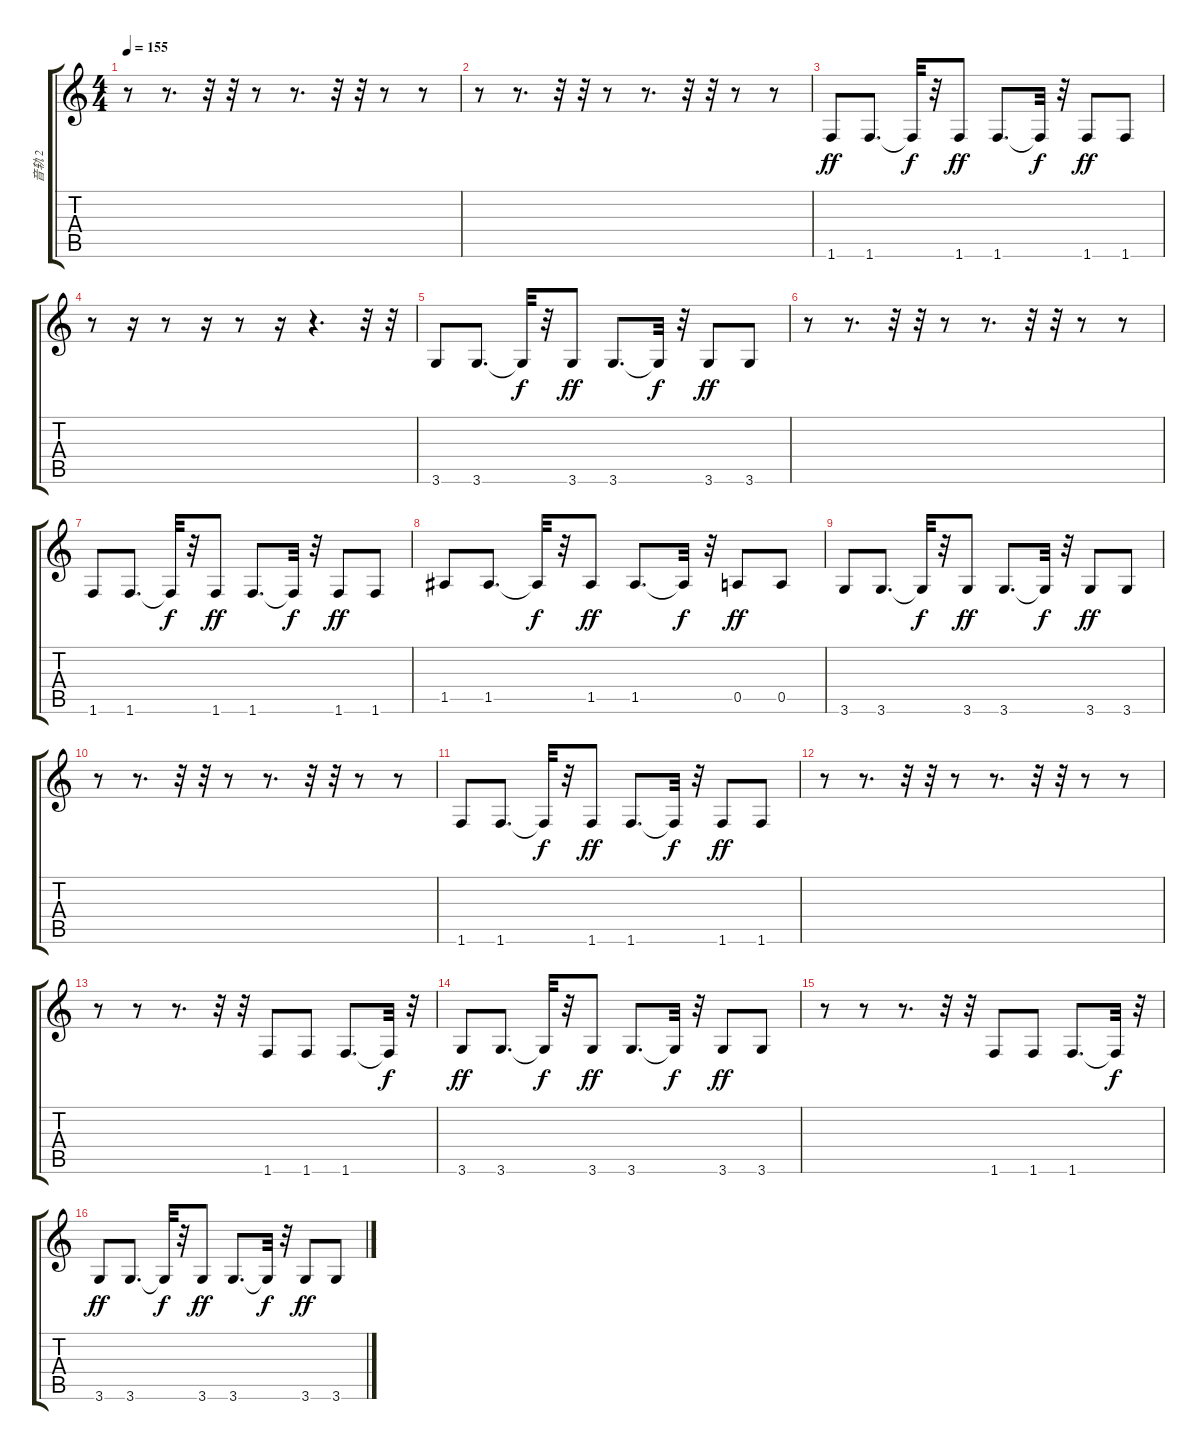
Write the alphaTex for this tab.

\track ("音轨 2" "音轨 2") {instrument electricbassfinger}
\staff {score tabs}
\tuning (E4 B3 G3 D3 A2 E2) {hide}
\ts (4 4)
\tempo 155
\clef g2
\ks c
r.8{dy ff} r.8{d} r.32 r.32 r.8 r.8{d} r.32 r.32 r.8 r.8 |
r.8 r.8{d} r.32 r.32 r.8 r.8{d} r.32 r.32 r.8 r.8 |
1.6.8 1.6.8{d} 1.6{t}.32{dy f} r.32 1.6.8{dy ff} 1.6.8{d} 1.6{t}.32{dy f} r.32 1.6.8{dy ff} 1.6.8 |
r.8 r.16 r.8 r.16 r.8 r.16 r.4{d} r.32 r.32 |
3.6.8 3.6.8{d} 3.6{t}.32{dy f} r.32 3.6.8{dy ff} 3.6.8{d} 3.6{t}.32{dy f} r.32 3.6.8{dy ff} 3.6.8 |
r.8 r.8{d} r.32 r.32 r.8 r.8{d} r.32 r.32 r.8 r.8 |
1.6.8 1.6.8{d} 1.6{t}.32{dy f} r.32 1.6.8{dy ff} 1.6.8{d} 1.6{t}.32{dy f} r.32 1.6.8{dy ff} 1.6.8 |
1.5.8 1.5.8{d} 1.5{t}.32{dy f} r.32 1.5.8{dy ff} 1.5.8{d} 1.5{t}.32{dy f} r.32 0.5.8{dy ff} 0.5.8 |
3.6.8 3.6.8{d} 3.6{t}.32{dy f} r.32 3.6.8{dy ff} 3.6.8{d} 3.6{t}.32{dy f} r.32 3.6.8{dy ff} 3.6.8 |
r.8 r.8{d} r.32 r.32 r.8 r.8{d} r.32 r.32 r.8 r.8 |
1.6.8 1.6.8{d} 1.6{t}.32{dy f} r.32 1.6.8{dy ff} 1.6.8{d} 1.6{t}.32{dy f} r.32 1.6.8{dy ff} 1.6.8 |
r.8 r.8{d} r.32 r.32 r.8 r.8{d} r.32 r.32 r.8 r.8 |
r.8 r.8 r.8{d} r.32 r.32 1.6.8 1.6.8 1.6.8{d} 1.6{t}.32{dy f} r.32 |
3.6.8{dy ff} 3.6.8{d} 3.6{t}.32{dy f} r.32 3.6.8{dy ff} 3.6.8{d} 3.6{t}.32{dy f} r.32 3.6.8{dy ff} 3.6.8 |
r.8 r.8 r.8{d} r.32 r.32 1.6.8 1.6.8 1.6.8{d} 1.6{t}.32{dy f} r.32 |
3.6.8{dy ff} 3.6.8{d} 3.6{t}.32{dy f} r.32 3.6.8{dy ff} 3.6.8{d} 3.6{t}.32{dy f} r.32 3.6.8{dy ff} 3.6.8
